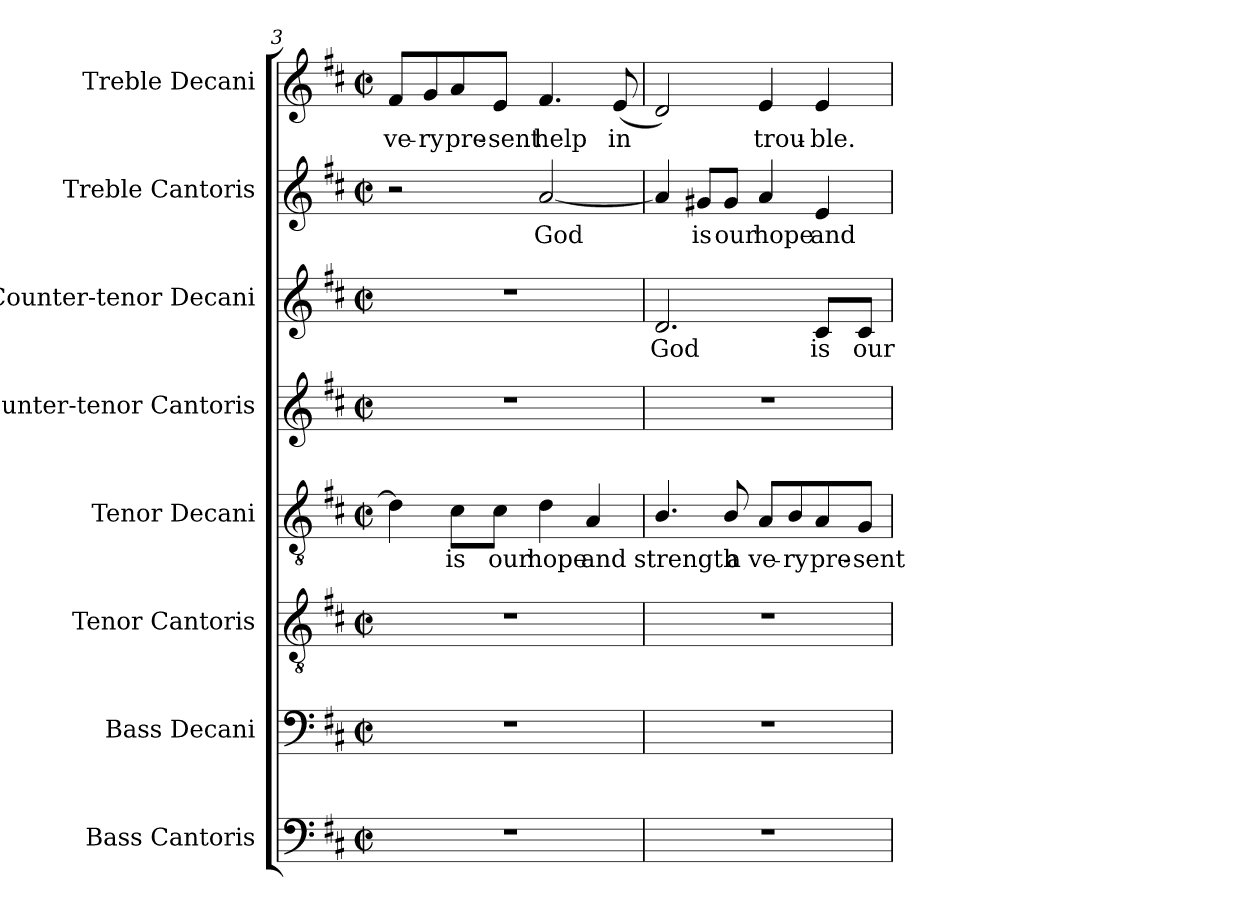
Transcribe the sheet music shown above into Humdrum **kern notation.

**kern	**kern	**kern	**kern	**text	**kern	**kern	**text	**kern	**text	**kern	**text
*part8	*part7	*part6	*part5	*part5	*part4	*part3	*part3	*part2	*part2	*part1	*part1
*staff8	*staff7	*staff6	*staff5	*staff5	*staff4	*staff3	*staff3	*staff2	*staff2	*staff1	*staff1
*I"Bass Cantoris	*I"Bass Decani	*I"Tenor Cantoris	*I"Tenor Decani	*	*I"Counter-tenor Cantoris	*I"Counter-tenor Decani	*	*I"Treble Cantoris	*	*I"Treble Decani	*
*I'B.	*I'B.	*I'T.	*I'T.	*	*I'A.	*I'A.	*	*I'S.	*	*	*
*clefF4	*clefF4	*clefGv2	*clefGv2	*	*clefG2	*clefG2	*	*clefG2	*	*clefG2	*
*	*	*ITrd7c12	*ITrd7c12	*	*	*	*	*	*	*	*
*k[f#c#]	*k[f#c#]	*k[f#c#]	*k[f#c#]	*	*k[f#c#]	*k[f#c#]	*	*k[f#c#]	*	*k[f#c#]	*
*D:	*D:	*D:	*D:	*	*D:	*D:	*	*D:	*	*D:	*
*M2/2	*M2/2	*M2/2	*M2/2	*	*M2/2	*M2/2	*	*M2/2	*	*M2/2	*
*met(c|)	*met(c|)	*met(c|)	*met(c|)	*	*met(c|)	*met(c|)	*	*met(c|)	*	*met(c|)	*
=3	=3	=3	=3	=3	=3	=3	=3	=3	=3	=3	=3
!	!	!	!	!	!	!	!	!	!	!	!LO:LY:b:color=#000000
1r	1r	1r	4Di\]	.	1r	1r	.	2r	.	8f#i/L	ve-
!	!	!	!	!	!	!	!	!	!	!	!LO:LY:b:color=#000000
.	.	.	.	.	.	.	.	.	.	8gi/	-ry
!	!	!	!	!LO:LY:b:color=#000000	!	!	!	!	!	!	!
!	!	!	!	!	!	!	!	!	!	!	!LO:LY:b:color=#000000
.	.	.	8C#i\L	is	.	.	.	.	.	8ai/	pre-
!	!	!	!	!LO:LY:b:color=#000000	!	!	!	!	!	!	!
!	!	!	!	!	!	!	!	!	!	!	!LO:LY:b:color=#000000
.	.	.	8C#i\J	our	.	.	.	.	.	8ei/J	-sent
!	!	!	!	!LO:LY:b:color=#000000	!	!	!	!	!	!	!
!	!	!	!	!	!	!	!	!	!LO:LY:b:color=#000000	!	!
!	!	!	!	!	!	!	!	!	!	!	!LO:LY:b:color=#000000
.	.	.	4Di\	hope	.	.	.	[2ai/	God	4.f#i/	help
!	!	!	!	!LO:LY:b:color=#000000	!	!	!	!	!	!	!
.	.	.	4AAi/	and	.	.	.	.	.	.	.
!	!	!	!	!	!	!	!	!	!	!	!LO:LY:b:color=#000000
.	.	.	.	.	.	.	.	.	.	(8ei/	in
=4	=4	=4	=4	=4	=4	=4	=4	=4	=4	=4	=4
!	!	!	!	!LO:LY:b:color=#000000	!	!	!	!	!	!	!
!	!	!	!	!	!	!	!LO:LY:b:color=#000000	!	!	!	!
1r	1r	1r	4.BBi/	strength	1r	2.di/	God	4ai/]	.	2di/)	.
!	!	!	!	!	!	!	!	!	!LO:LY:b:color=#000000	!	!
.	.	.	.	.	.	.	.	8g#Xi/L	is	.	.
!	!	!	!	!LO:LY:b:color=#000000	!	!	!	!	!	!	!
!	!	!	!	!	!	!	!	!	!LO:LY:b:color=#000000	!	!
.	.	.	8BBi/	a	.	.	.	8g#i/J	our	.	.
!	!	!	!	!LO:LY:b:color=#000000	!	!	!	!	!	!	!
!	!	!	!	!	!	!	!	!	!LO:LY:b:color=#000000	!	!
!	!	!	!	!	!	!	!	!	!	!	!LO:LY:b:color=#000000
.	.	.	8AAi/L	ve-	.	.	.	4ai/	hope	4ei/	trou-
!	!	!	!	!LO:LY:b:color=#000000	!	!	!	!	!	!	!
.	.	.	8BBi/	-ry	.	.	.	.	.	.	.
!	!	!	!	!LO:LY:b:color=#000000	!	!	!	!	!	!	!
!	!	!	!	!	!	!	!LO:LY:b:color=#000000	!	!	!	!
!	!	!	!	!	!	!	!	!	!LO:LY:b:color=#000000	!	!
!	!	!	!	!	!	!	!	!	!	!	!LO:LY:b:color=#000000
.	.	.	8AAi/	pre-	.	8c#i/L	is	4ei/	and	4ei/	-ble.
!	!	!	!	!LO:LY:b:color=#000000	!	!	!	!	!	!	!
!	!	!	!	!	!	!	!LO:LY:b:color=#000000	!	!	!	!
.	.	.	8GGi/J	-sent	.	8c#i/J	our	.	.	.	.
=	=	=	=	=	=	=	=	=	=	=	=
*-	*-	*-	*-	*-	*-	*-	*-	*-	*-	*-	*-
